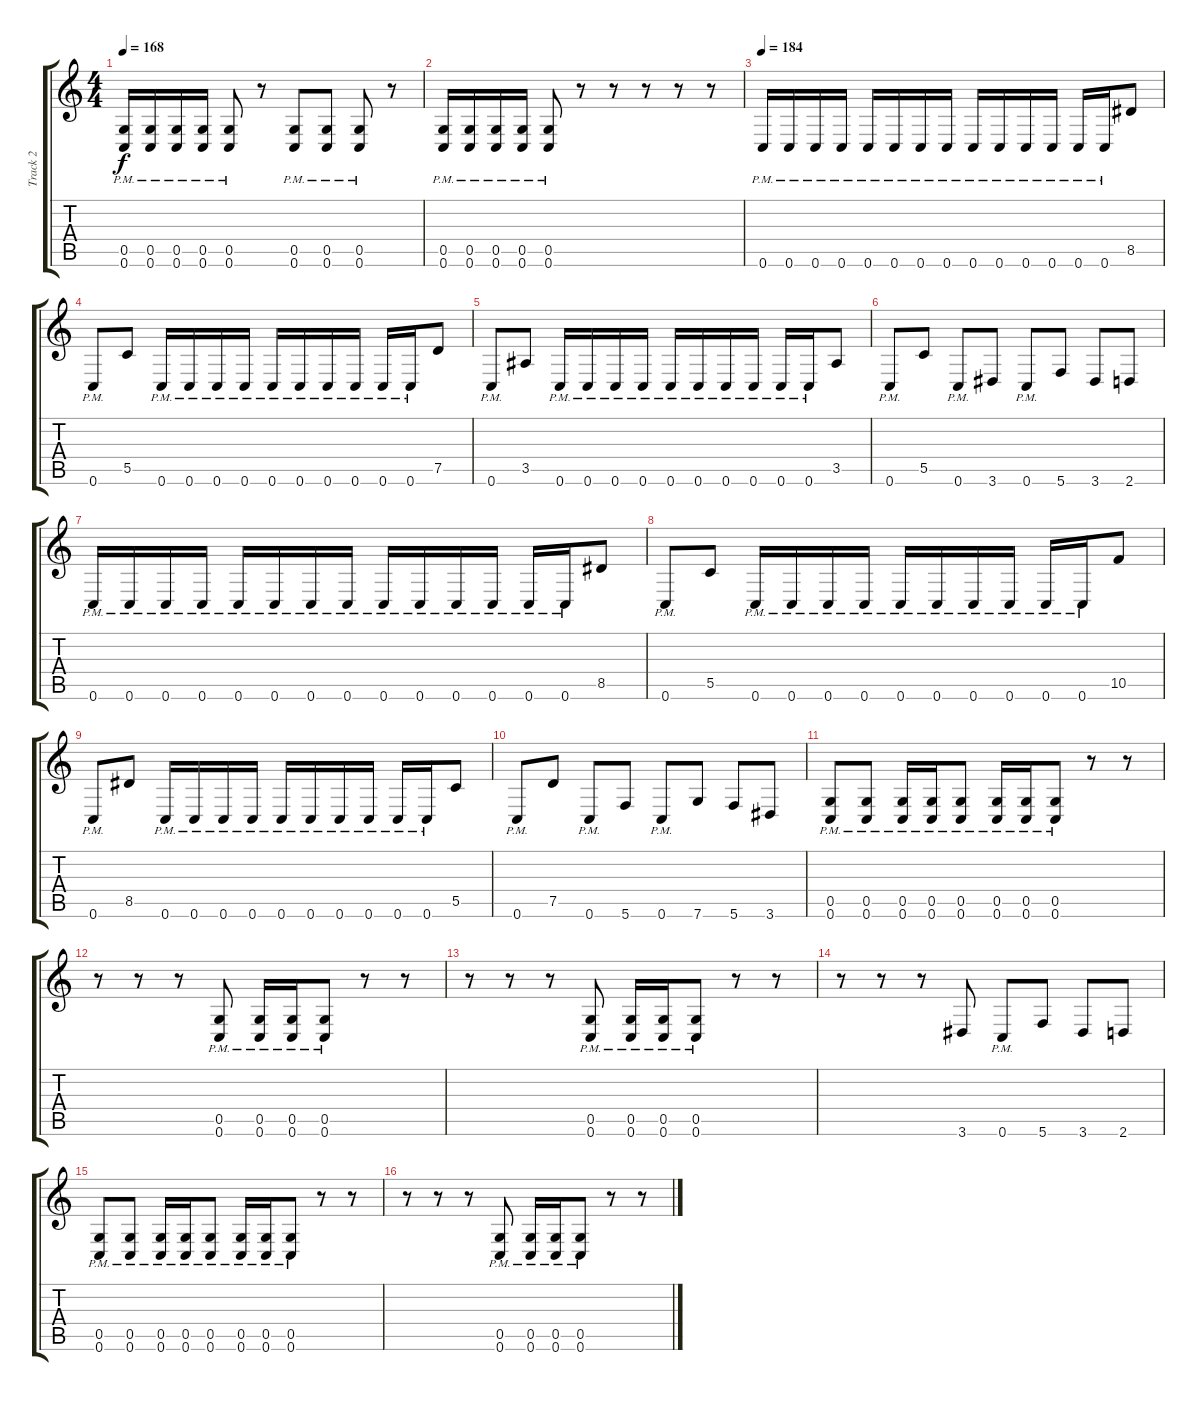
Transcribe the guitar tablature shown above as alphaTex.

\track ("Track 2" "Track 2") {instrument distortionguitar}
\staff {score tabs}
\tuning (D4 A3 F3 C3 G2 C2) {hide}
\ts (4 4)
\tempo 168
\clef g2
\ks c
(0.5{pm} 0.6{pm}).16{dy f} (0.5{pm} 0.6{pm}).16 (0.5{pm} 0.6{pm}).16 (0.5{pm} 0.6{pm}).16 (0.5{pm} 0.6{pm}).8 r.8 (0.5{pm} 0.6{pm}).8 (0.5{pm} 0.6{pm}).8 (0.5{pm} 0.6{pm}).8 r.8 |
(0.5{pm} 0.6{pm}).16 (0.5{pm} 0.6{pm}).16 (0.5{pm} 0.6{pm}).16 (0.5{pm} 0.6{pm}).16 (0.5{pm} 0.6{pm}).8 r.8 r.8 r.8 r.8 r.8 |
\tempo 184
0.6{pm}.16 0.6{pm}.16 0.6{pm}.16 0.6{pm}.16 0.6{pm}.16 0.6{pm}.16 0.6{pm}.16 0.6{pm}.16 0.6{pm}.16 0.6{pm}.16 0.6{pm}.16 0.6{pm}.16 0.6{pm}.16 0.6{pm}.16 8.5.8 |
0.6{pm}.8 5.5.8 0.6{pm}.16 0.6{pm}.16 0.6{pm}.16 0.6{pm}.16 0.6{pm}.16 0.6{pm}.16 0.6{pm}.16 0.6{pm}.16 0.6{pm}.16 0.6{pm}.16 7.5.8 |
0.6{pm}.8 3.5.8 0.6{pm}.16 0.6{pm}.16 0.6{pm}.16 0.6{pm}.16 0.6{pm}.16 0.6{pm}.16 0.6{pm}.16 0.6{pm}.16 0.6{pm}.16 0.6{pm}.16 3.5.8 |
0.6{pm}.8 5.5.8 0.6{pm}.8 3.6.8 0.6{pm}.8 5.6.8 3.6.8 2.6.8 |
0.6{pm}.16 0.6{pm}.16 0.6{pm}.16 0.6{pm}.16 0.6{pm}.16 0.6{pm}.16 0.6{pm}.16 0.6{pm}.16 0.6{pm}.16 0.6{pm}.16 0.6{pm}.16 0.6{pm}.16 0.6{pm}.16 0.6{pm}.16 8.5.8 |
0.6{pm}.8 5.5.8 0.6{pm}.16 0.6{pm}.16 0.6{pm}.16 0.6{pm}.16 0.6{pm}.16 0.6{pm}.16 0.6{pm}.16 0.6{pm}.16 0.6{pm}.16 0.6{pm}.16 10.5.8 |
0.6{pm}.8 8.5.8 0.6{pm}.16 0.6{pm}.16 0.6{pm}.16 0.6{pm}.16 0.6{pm}.16 0.6{pm}.16 0.6{pm}.16 0.6{pm}.16 0.6{pm}.16 0.6{pm}.16 5.5.8 |
0.6{pm}.8 7.5.8 0.6{pm}.8 5.6.8 0.6{pm}.8 7.6.8 5.6.8 3.6.8 |
(0.5{pm} 0.6{pm}).8 (0.5{pm} 0.6{pm}).8 (0.5{pm} 0.6{pm}).16 (0.5{pm} 0.6{pm}).16 (0.5{pm} 0.6{pm}).8 (0.5{pm} 0.6{pm}).16 (0.5{pm} 0.6{pm}).16 (0.5{pm} 0.6{pm}).8 r.8 r.8 |
r.8 r.8 r.8 (0.5{pm} 0.6{pm}).8 (0.5{pm} 0.6{pm}).16 (0.5{pm} 0.6{pm}).16 (0.5{pm} 0.6{pm}).8 r.8 r.8 |
r.8 r.8 r.8 (0.5{pm} 0.6{pm}).8 (0.5{pm} 0.6{pm}).16 (0.5{pm} 0.6{pm}).16 (0.5{pm} 0.6{pm}).8 r.8 r.8 |
r.8 r.8 r.8 3.6.8 0.6{pm}.8 5.6.8 3.6.8 2.6.8 |
(0.5{pm} 0.6{pm}).8 (0.5{pm} 0.6{pm}).8 (0.5{pm} 0.6{pm}).16 (0.5{pm} 0.6{pm}).16 (0.5{pm} 0.6{pm}).8 (0.5{pm} 0.6{pm}).16 (0.5{pm} 0.6{pm}).16 (0.5{pm} 0.6{pm}).8 r.8 r.8 |
r.8 r.8 r.8 (0.5{pm} 0.6{pm}).8 (0.5{pm} 0.6{pm}).16 (0.5{pm} 0.6{pm}).16 (0.5{pm} 0.6{pm}).8 r.8 r.8
